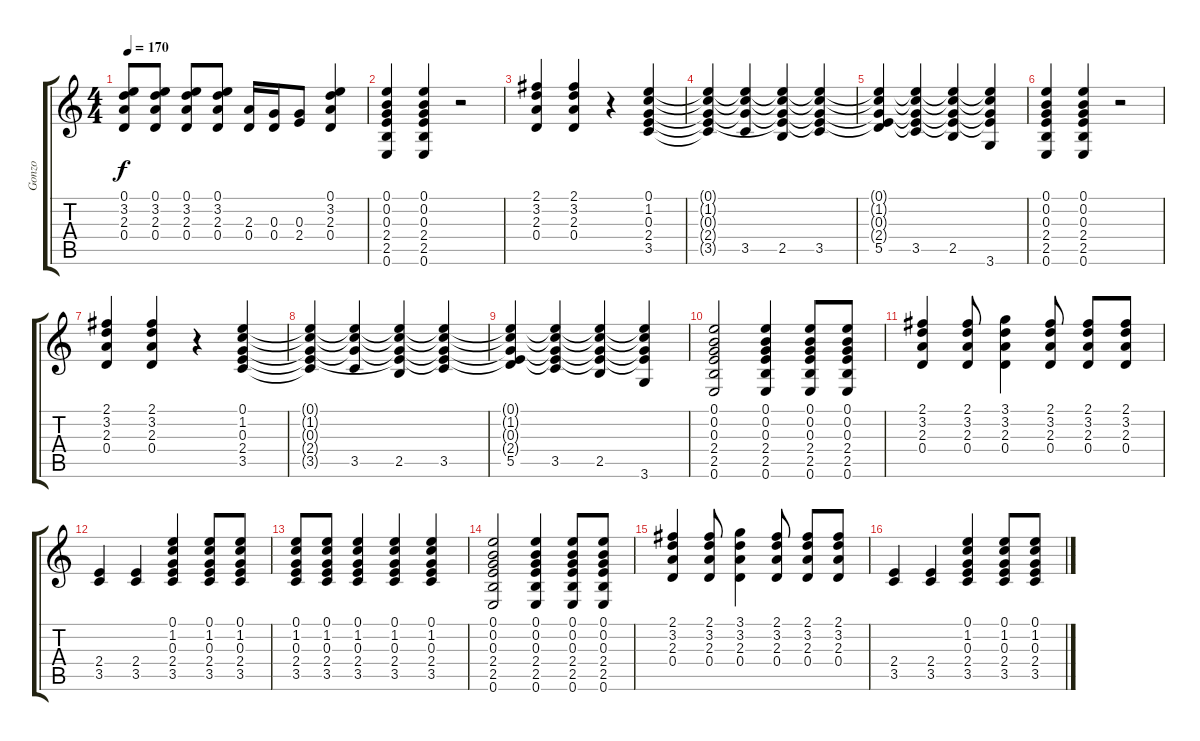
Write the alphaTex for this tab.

\track ("Gonzo" "Gonzo") {instrument acousticguitarsteel}
\staff {score tabs}
\tuning (E4 B3 G3 D3 A2 E2) {hide}
\ts (4 4)
\tempo 170
\clef g2
\ks c
(0.1{t} 3.2{t} 2.3{t} 0.4{t}).8{dy f} (0.1 3.2 2.3 0.4).8 (0.1 3.2 2.3 0.4).8 (0.1 3.2 2.3 0.4).8 (2.3 0.4).16 (0.3 0.4).16 (0.3 2.4).8 (0.1 3.2 2.3 0.4).4 |
(0.1 0.2 0.3 2.4 2.5 0.6).4 (0.1 0.2 0.3 2.4 2.5 0.6).4 r.2 |
(2.1 3.2 2.3 0.4).4 (2.1 3.2 2.3 0.4).4 r.4 (0.1 1.2 0.3 2.4 3.5).4 |
(0.1{t} 1.2{t} 0.3{t} 2.4{t} 3.5{t}).4 (0.1{t} 1.2{t} 0.3{t} 3.5).4 (0.1{t} 1.2{t} 0.3{t} 2.4{t} 2.5).4 (0.1{t} 1.2{t} 0.3{t} 2.4{t} 3.5).4 |
(0.1{t} 1.2{t} 0.3{t} 2.4{t} 5.5).4 (0.1{t} 1.2{t} 0.3{t} 2.4{t} 3.5).4 (0.1{t} 1.2{t} 0.3{t} 2.4{t} 2.5).4 (0.1{t} 1.2{t} 0.3{t} 2.4{t} 3.6).4 |
(0.1 0.2 0.3 2.4 2.5 0.6).4 (0.1 0.2 0.3 2.4 2.5 0.6).4 r.2 |
(2.1 3.2 2.3 0.4).4 (2.1 3.2 2.3 0.4).4 r.4 (0.1 1.2 0.3 2.4 3.5).4 |
(0.1{t} 1.2{t} 0.3{t} 2.4{t} 3.5{t}).4 (0.1{t} 1.2{t} 0.3{t} 3.5).4 (0.1{t} 1.2{t} 0.3{t} 2.4{t} 2.5).4 (0.1{t} 1.2{t} 0.3{t} 2.4{t} 3.5).4 |
(0.1{t} 1.2{t} 0.3{t} 2.4{t} 5.5).4 (0.1{t} 1.2{t} 0.3{t} 2.4{t} 3.5).4 (0.1{t} 1.2{t} 0.3{t} 2.4{t} 2.5).4 (0.1{t} 1.2{t} 0.3{t} 2.4{t} 3.6).4 |
(0.1 0.2 0.3 2.4 2.5 0.6).2 (0.1 0.2 0.3 2.4 2.5 0.6).4 (0.1 0.2 0.3 2.4 2.5 0.6).8 (0.1 0.2 0.3 2.4 2.5 0.6).8 |
(2.1 3.2 2.3 0.4).4 (2.1 3.2 2.3 0.4).8 (3.1 3.2 2.3 0.4).4 (2.1 3.2 2.3 0.4).8 (2.1 3.2 2.3 0.4).8 (2.1 3.2 2.3 0.4).8 |
(2.4 3.5).4 (2.4 3.5).4 (0.1 1.2 0.3 2.4 3.5).4 (0.1 1.2 0.3 2.4 3.5).8 (0.1 1.2 0.3 2.4 3.5).8 |
(0.1 1.2 0.3 2.4 3.5).8 (0.1 1.2 0.3 2.4 3.5).8 (0.1 1.2 0.3 2.4 3.5).4 (0.1 1.2 0.3 2.4 3.5).4 (0.1 1.2 0.3 2.4 3.5).4 |
(0.1 0.2 0.3 2.4 2.5 0.6).2 (0.1 0.2 0.3 2.4 2.5 0.6).4 (0.1 0.2 0.3 2.4 2.5 0.6).8 (0.1 0.2 0.3 2.4 2.5 0.6).8 |
(2.1 3.2 2.3 0.4).4 (2.1 3.2 2.3 0.4).8 (3.1 3.2 2.3 0.4).4 (2.1 3.2 2.3 0.4).8 (2.1 3.2 2.3 0.4).8 (2.1 3.2 2.3 0.4).8 |
(2.4 3.5).4 (2.4 3.5).4 (0.1 1.2 0.3 2.4 3.5).4 (0.1 1.2 0.3 2.4 3.5).8 (0.1 1.2 0.3 2.4 3.5).8
